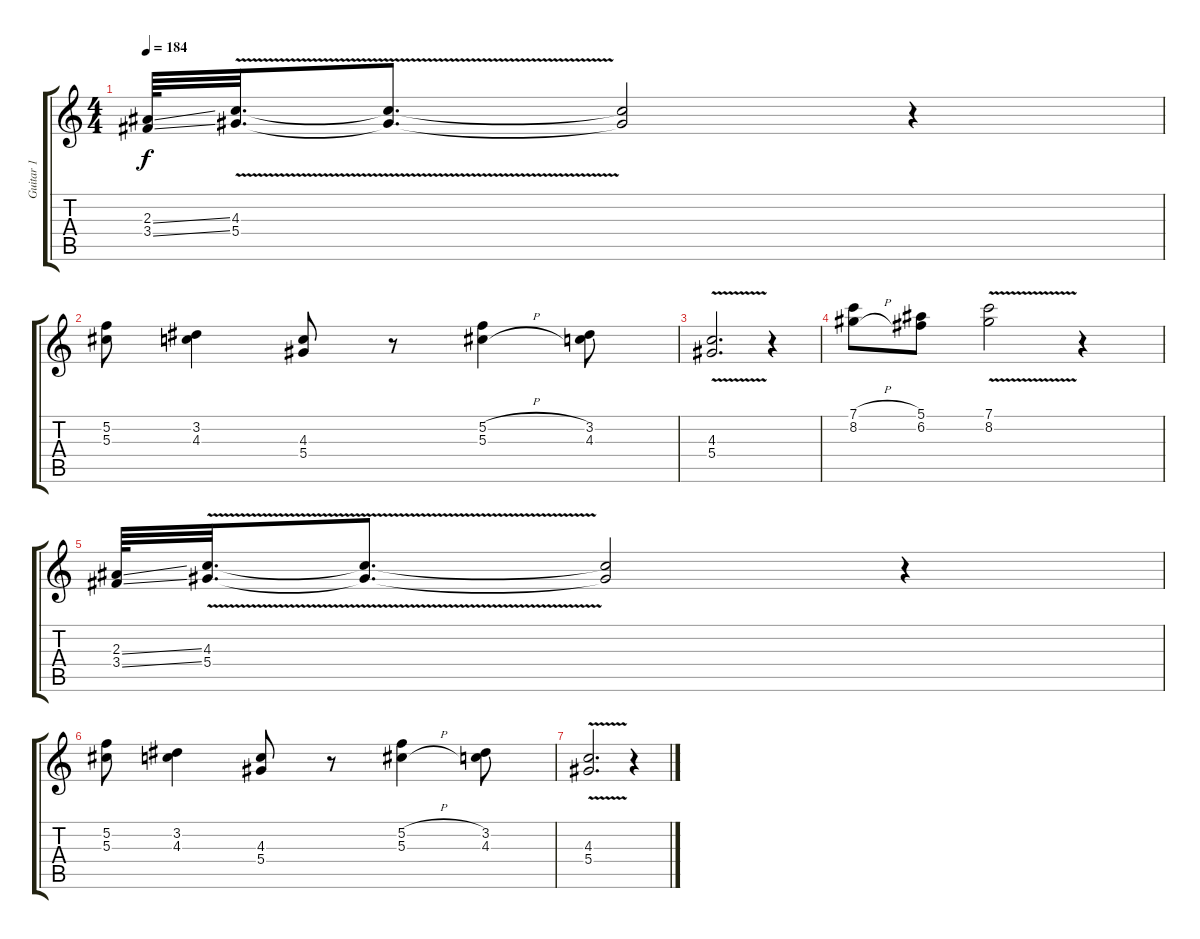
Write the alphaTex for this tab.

\track ("Guitar 1" "Guitar 1") {instrument electricguitarclean}
\staff {score tabs}
\tuning (F4 C4 Ab3 Eb3 Bb2 F2) {hide}
\ts (4 4)
\tempo 184
\clef g2
\ks c
(2.3{ss} 3.4{ss}).64{dy f} (4.3{v} 5.4{v}).32{d} (4.3{t} 5.4{t}).8{d} (4.3{t} 5.4{t}).2 r.4 |
(5.2 5.3).8 (3.2 4.3).4 (4.3 5.4).8 r.8 (5.2{h} 5.3{h}).4 (3.2 4.3).8 |
(4.3{v} 5.4{v}).2{d} r.4 |
(7.1{h} 8.2{h}).8 (5.1 6.2).8 (7.1{v} 8.2{v}).2 r.4 |
(2.3{ss} 3.4{ss}).64 (4.3{v} 5.4{v}).32{d} (4.3{t} 5.4{t}).8{d} (4.3{t} 5.4{t}).2 r.4 |
(5.2 5.3).8 (3.2 4.3).4 (4.3 5.4).8 r.8 (5.2{h} 5.3{h}).4 (3.2 4.3).8 |
(4.3{v} 5.4{v}).2{d} r.4
